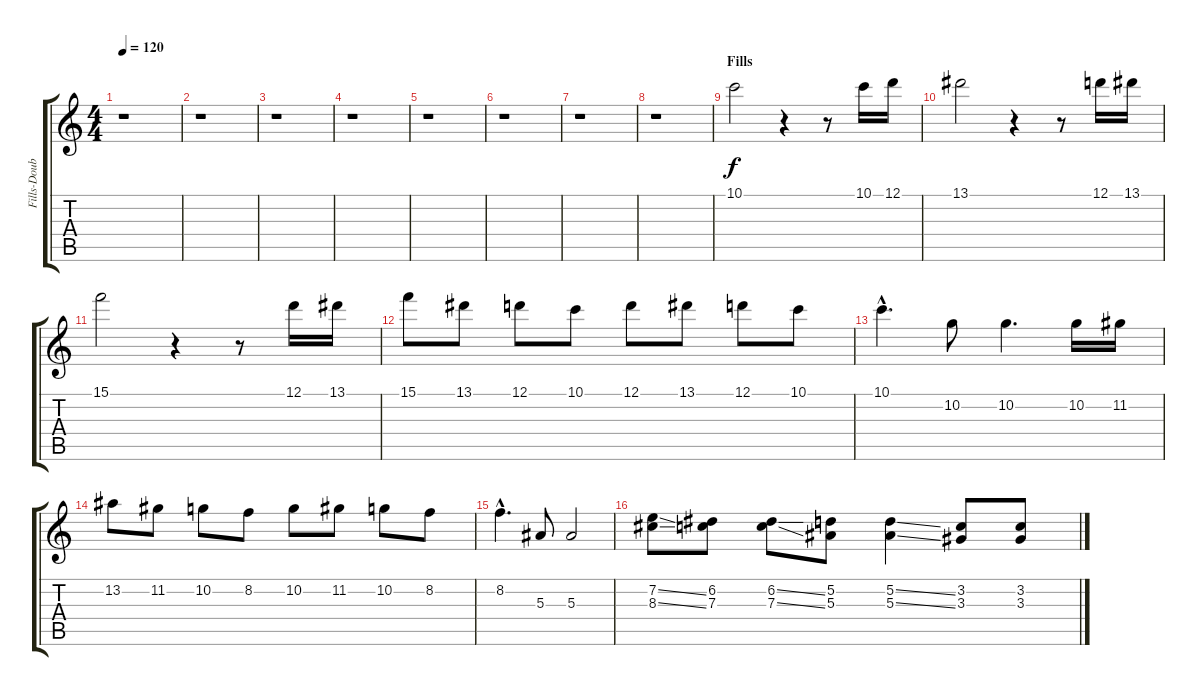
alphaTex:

\track ("Fills-Double" "Fills-Doub") {instrument acousticguitarsteel}
\staff {score tabs}
\tuning (D4 A3 F3 C3 G2 C2) {hide}
\ts (4 4)
\tempo 120
\clef g2
\ks c
r.1{dy f} |
r.1 |
r.1 |
r.1 |
r.1 |
r.1 |
r.1 |
r.1 |
\section ("" "Fills")
10.1.2 r.4 r.8 10.1.16 12.1.16 |
13.1.2 r.4 r.8 12.1.16 13.1.16 |
15.1.2 r.4 r.8 12.1.16 13.1.16 |
15.1.8 13.1.8 12.1.8 10.1.8 12.1.8 13.1.8 12.1.8 10.1.8 |
10.1{hac}.4{d} 10.2.8 10.2.4{d} 10.2.16 11.2.16 |
13.2.8 11.2.8 10.2.8 8.2.8 10.2.8 11.2.8 10.2.8 8.2.8 |
8.2{hac}.4{d} 5.3.8 5.3.2 |
(7.2{ss} 8.3{ss}).8 (6.2 7.3).8 (6.2{ss} 7.3{ss}).8 (5.2 5.3).8 (5.2{ss} 5.3{ss}).4 (3.2 3.3).8 (3.2 3.3).8
